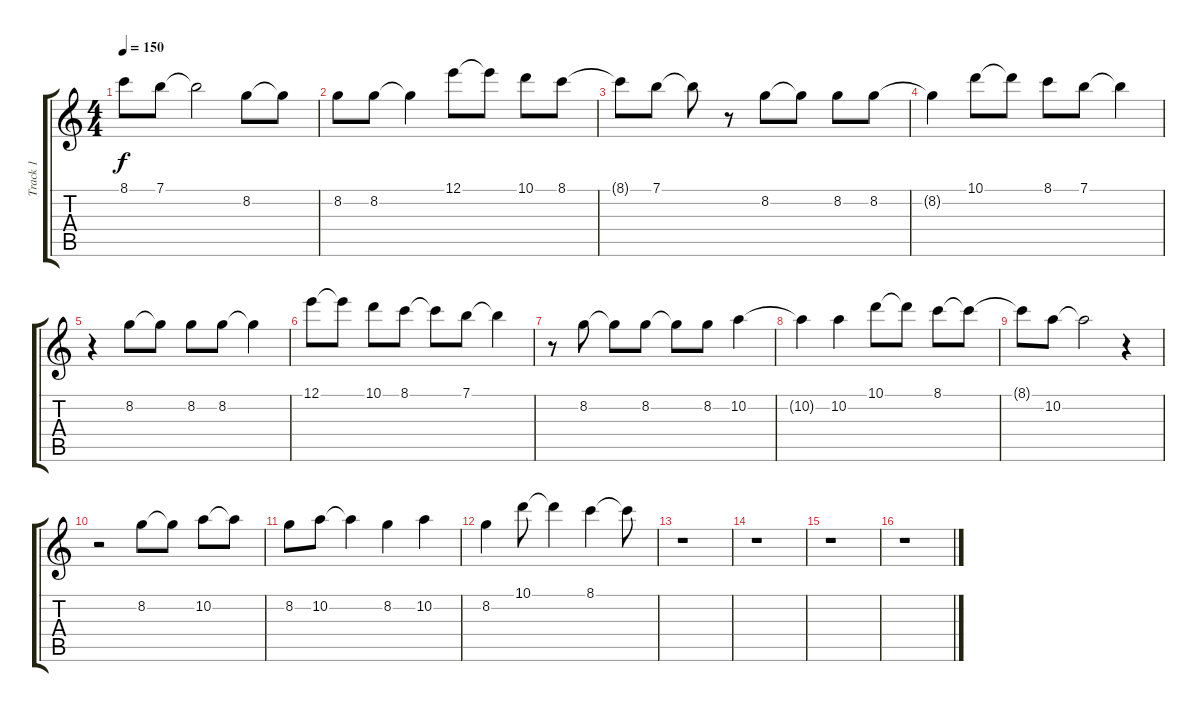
\track ("Track 1" "Track 1") {instrument electricguitarclean}
\staff {score tabs}
\tuning (E4 B3 G3 D3 A2 E2) {hide}
\ts (4 4)
\tempo 150
\clef g2
\ks c
8.1.8{dy f} 7.1.8 7.1{t}.2 8.2.8 8.2{t}.8 |
8.2.8 8.2.8 8.2{t}.4 12.1.8 12.1{t}.8 10.1.8 8.1.8 |
8.1{t}.8 7.1.8 7.1{t}.8 r.8 8.2.8 8.2{t}.8 8.2.8 8.2.8 |
8.2{t}.4 10.1.8 10.1{t}.8 8.1.8 7.1.8 7.1{t}.4 |
r.4 8.2.8 8.2{t}.8 8.2.8 8.2.8 8.2{t}.4 |
12.1.8 12.1{t}.8 10.1.8 8.1.8 8.1{t}.8 7.1.8 7.1{t}.4 |
r.8 8.2.8 8.2{t}.8 8.2.8 8.2{t}.8 8.2.8 10.2.4 |
10.2{t}.4 10.2.4 10.1.8 10.1{t}.8 8.1.8 8.1{t}.8 |
8.1{t}.8 10.2.8 10.2{t}.2 r.4 |
r.2 8.2.8 8.2{t}.8 10.2.8 10.2{t}.8 |
8.2.8 10.2.8 10.2{t}.4 8.2.4 10.2.4 |
8.2.4 10.1.8 10.1{t}.4 8.1.4 8.1{t}.8 |
r.1 |
r.1 |
r.1 |
r.1
